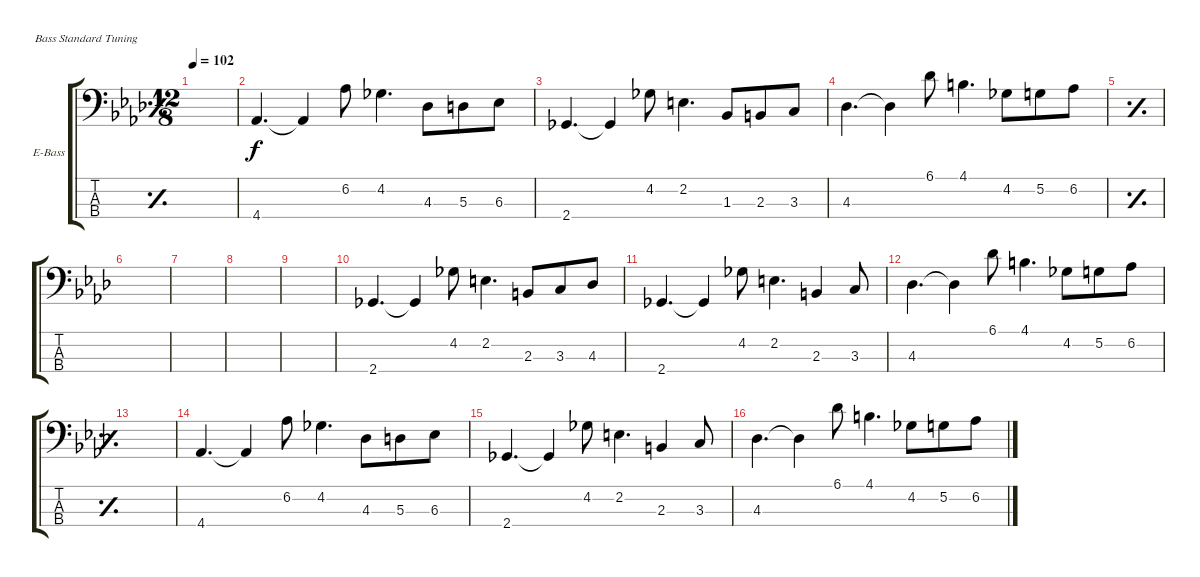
\defaultSystemsLayout 4
\bracketExtendMode groupsimilarinstruments
\firstSystemTrackNameOrientation horizontal
\otherSystemsTrackNameOrientation horizontal
\track ("Electric Bass" "E-Bass") {instrument electricbassfinger}
\staff {score tabs}
\tuning (G2 D2 A1 E1)
\ts (12 8)
\tempo 102
\clef f4
\simile simple
\ks ab
|
4.4.4{d} 4.4{t}.4 6.2.8 4.2.4{d} 4.3.8 5.3.8 6.3.8 |
2.4.4{d} 2.4{t}.4 4.2.8 2.2.4{d} 1.3.8 2.3.8 3.3.8 |
4.3.4{d} 4.3{t}.4 6.1.8 4.1.4{d} 4.2.8 5.2.8 6.2.8 |
\simile simple
|
|
|
|
|
\simile none
2.4.4{d} 2.4{t}.4 4.2.8 2.2.4{d} 2.3.8 3.3.8 4.3.8 |
2.4.4{d} 2.4{t}.4 4.2.8 2.2.4{d} 2.3.4 3.3.8 |
4.3.4{d} 4.3{t}.4 6.1.8 4.1.4{d} 4.2.8 5.2.8 6.2.8 |
\simile simple
|
\simile none
4.4.4{d} 4.4{t}.4 6.2.8 4.2.4{d} 4.3.8 5.3.8 6.3.8 |
2.4.4{d} 2.4{t}.4 4.2.8 2.2.4{d} 2.3.4 3.3.8 |
4.3.4{d} 4.3{t}.4 6.1.8 4.1.4{d} 4.2.8 5.2.8 6.2.8
